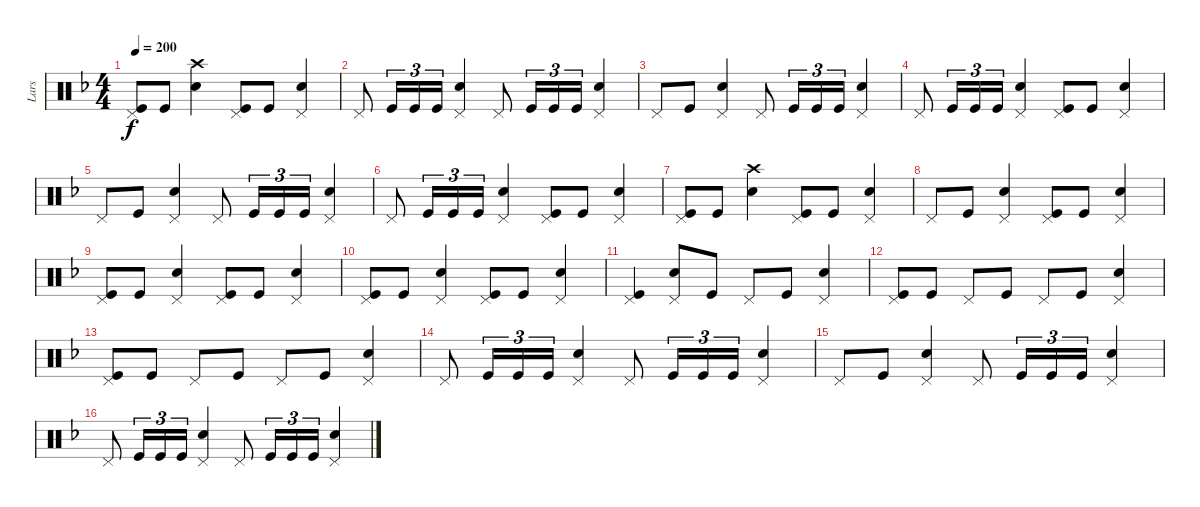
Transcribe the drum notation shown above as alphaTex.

\track ("Lars" "Lars") {instrument percussion}
\staff {score}
\articulation defaults
\ts (4 4)
\tempo 200
\clef neutral
\ks f
("Pedal Hi-Hat (hit)" "Kick (hit)").8{dy f} "Kick (hit)".8 ("Crash high (hit)" "Snare (hit) 2").4 ("Pedal Hi-Hat (hit)" "Kick (hit)").8 "Kick (hit)".8 ("Pedal Hi-Hat (hit)" "Snare (hit) 2").4 |
"Pedal Hi-Hat (hit)".8 "Kick (hit)".16{tu (3 2)} "Kick (hit)".16{tu (3 2)} "Kick (hit)".16{tu (3 2)} ("Pedal Hi-Hat (hit)" "Snare (hit) 2").4 "Pedal Hi-Hat (hit)".8 "Kick (hit)".16{tu (3 2)} "Kick (hit)".16{tu (3 2)} "Kick (hit)".16{tu (3 2)} ("Pedal Hi-Hat (hit)" "Snare (hit) 2").4 |
"Pedal Hi-Hat (hit)".8 "Kick (hit)".8 ("Pedal Hi-Hat (hit)" "Snare (hit) 2").4 "Pedal Hi-Hat (hit)".8 "Kick (hit)".16{tu (3 2)} "Kick (hit)".16{tu (3 2)} "Kick (hit)".16{tu (3 2)} ("Pedal Hi-Hat (hit)" "Snare (hit) 2").4 |
"Pedal Hi-Hat (hit)".8 "Kick (hit)".16{tu (3 2)} "Kick (hit)".16{tu (3 2)} "Kick (hit)".16{tu (3 2)} ("Pedal Hi-Hat (hit)" "Snare (hit) 2").4 ("Pedal Hi-Hat (hit)" "Kick (hit)").8 "Kick (hit)".8 ("Pedal Hi-Hat (hit)" "Snare (hit) 2").4 |
"Pedal Hi-Hat (hit)".8 "Kick (hit)".8 ("Pedal Hi-Hat (hit)" "Snare (hit) 2").4 "Pedal Hi-Hat (hit)".8 "Kick (hit)".16{tu (3 2)} "Kick (hit)".16{tu (3 2)} "Kick (hit)".16{tu (3 2)} ("Pedal Hi-Hat (hit)" "Snare (hit) 2").4 |
"Pedal Hi-Hat (hit)".8 "Kick (hit)".16{tu (3 2)} "Kick (hit)".16{tu (3 2)} "Kick (hit)".16{tu (3 2)} ("Pedal Hi-Hat (hit)" "Snare (hit) 2").4 ("Pedal Hi-Hat (hit)" "Kick (hit)").8 "Kick (hit)".8 ("Pedal Hi-Hat (hit)" "Snare (hit) 2").4 |
("Pedal Hi-Hat (hit)" "Kick (hit)").8 "Kick (hit)".8 ("Crash high (hit)" "Snare (hit) 2").4 ("Pedal Hi-Hat (hit)" "Kick (hit)").8 "Kick (hit)".8 ("Pedal Hi-Hat (hit)" "Snare (hit) 2").4 |
"Pedal Hi-Hat (hit)".8 "Kick (hit)".8 ("Pedal Hi-Hat (hit)" "Snare (hit) 2").4 ("Pedal Hi-Hat (hit)" "Kick (hit)").8 "Kick (hit)".8 ("Pedal Hi-Hat (hit)" "Snare (hit) 2").4 |
("Pedal Hi-Hat (hit)" "Kick (hit)").8 "Kick (hit)".8 ("Pedal Hi-Hat (hit)" "Snare (hit) 2").4 ("Pedal Hi-Hat (hit)" "Kick (hit)").8 "Kick (hit)".8 ("Pedal Hi-Hat (hit)" "Snare (hit) 2").4 |
("Pedal Hi-Hat (hit)" "Kick (hit)").8 "Kick (hit)".8 ("Pedal Hi-Hat (hit)" "Snare (hit) 2").4 ("Pedal Hi-Hat (hit)" "Kick (hit)").8 "Kick (hit)".8 ("Pedal Hi-Hat (hit)" "Snare (hit) 2").4 |
("Pedal Hi-Hat (hit)" "Kick (hit)").4 ("Pedal Hi-Hat (hit)" "Snare (hit) 2").8 "Kick (hit)".8 "Pedal Hi-Hat (hit)".8 "Kick (hit)".8 ("Pedal Hi-Hat (hit)" "Snare (hit) 2").4 |
("Pedal Hi-Hat (hit)" "Kick (hit)").8 "Kick (hit)".8 "Pedal Hi-Hat (hit)".8 "Kick (hit)".8 "Pedal Hi-Hat (hit)".8 "Kick (hit)".8 ("Pedal Hi-Hat (hit)" "Snare (hit) 2").4 |
("Pedal Hi-Hat (hit)" "Kick (hit)").8 "Kick (hit)".8 "Pedal Hi-Hat (hit)".8 "Kick (hit)".8 "Pedal Hi-Hat (hit)".8 "Kick (hit)".8 ("Pedal Hi-Hat (hit)" "Snare (hit) 2").4 |
"Pedal Hi-Hat (hit)".8 "Kick (hit)".16{tu (3 2)} "Kick (hit)".16{tu (3 2)} "Kick (hit)".16{tu (3 2)} ("Pedal Hi-Hat (hit)" "Snare (hit) 2").4 "Pedal Hi-Hat (hit)".8 "Kick (hit)".16{tu (3 2)} "Kick (hit)".16{tu (3 2)} "Kick (hit)".16{tu (3 2)} ("Pedal Hi-Hat (hit)" "Snare (hit) 2").4 |
"Pedal Hi-Hat (hit)".8 "Kick (hit)".8 ("Pedal Hi-Hat (hit)" "Snare (hit) 2").4 "Pedal Hi-Hat (hit)".8 "Kick (hit)".16{tu (3 2)} "Kick (hit)".16{tu (3 2)} "Kick (hit)".16{tu (3 2)} ("Pedal Hi-Hat (hit)" "Snare (hit) 2").4 |
"Pedal Hi-Hat (hit)".8 "Kick (hit)".16{tu (3 2)} "Kick (hit)".16{tu (3 2)} "Kick (hit)".16{tu (3 2)} ("Pedal Hi-Hat (hit)" "Snare (hit) 2").4 "Pedal Hi-Hat (hit)".8 "Kick (hit)".16{tu (3 2)} "Kick (hit)".16{tu (3 2)} "Kick (hit)".16{tu (3 2)} ("Pedal Hi-Hat (hit)" "Snare (hit) 2").4
